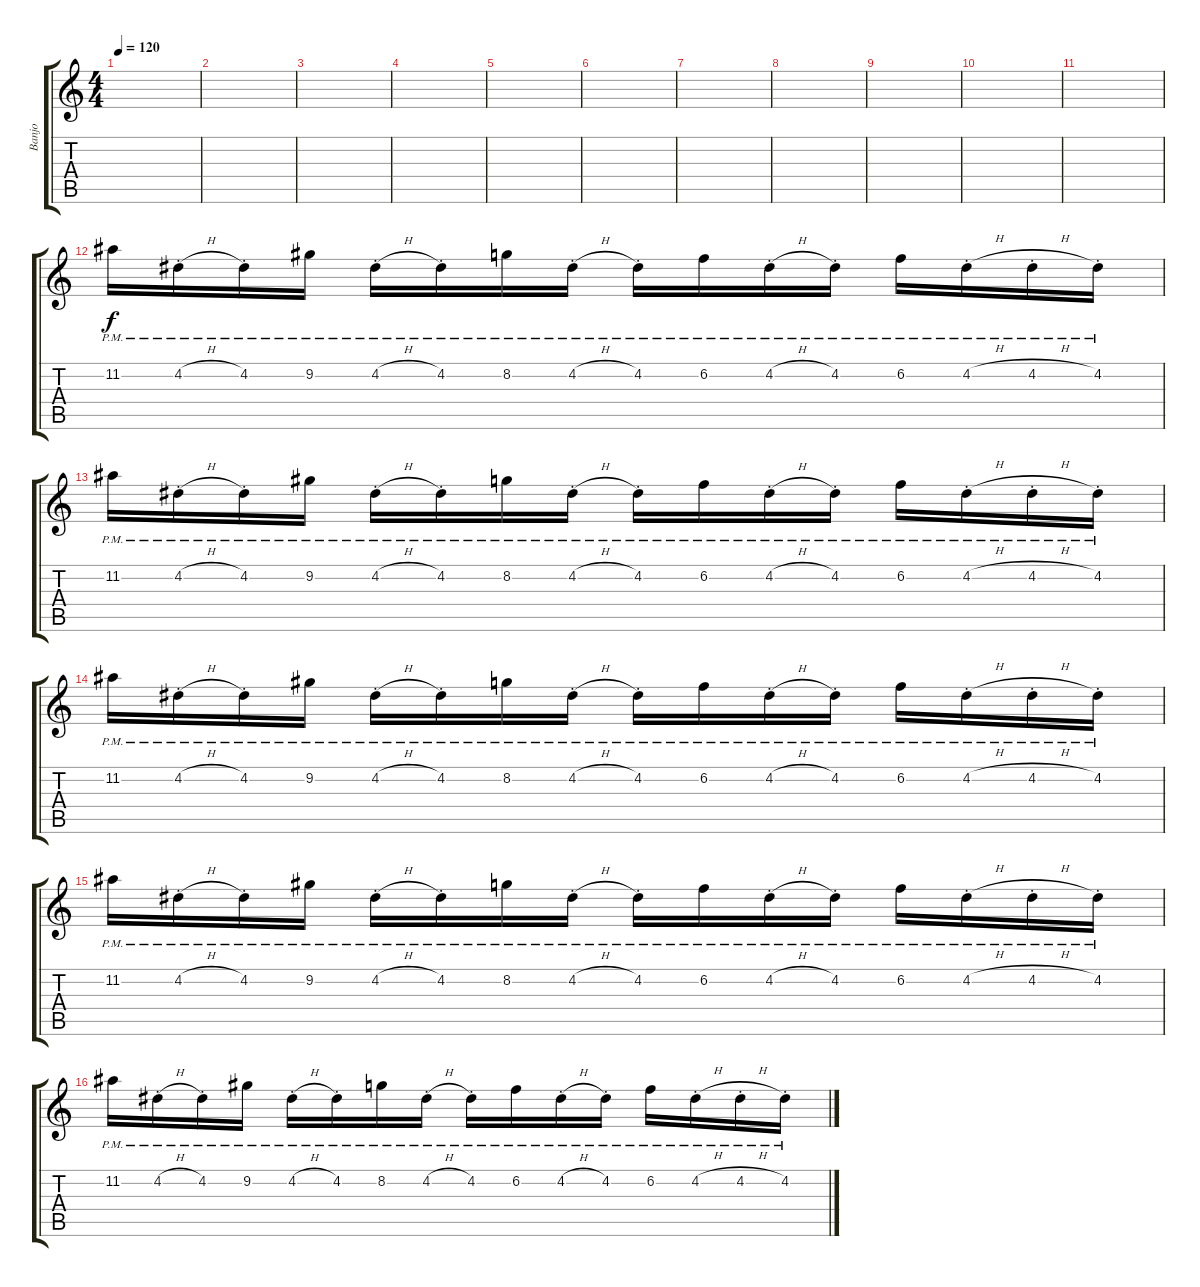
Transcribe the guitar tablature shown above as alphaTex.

\track ("Banjo" "Banjo") {instrument acousticguitarsteel}
\staff {score tabs}
\tuning (E4 B3 G3 D3 A2 E2) {hide}
\ts (4 4)
\tempo 120
\clef g2
\ks c
|
|
|
|
|
|
|
|
|
|
|
11.2{pm}.16{volume 11 instrument banjo} 4.2{h pm st}.16 4.2{pm st}.16 9.2{pm}.16 4.2{h pm st}.16 4.2{pm st}.16 8.2{pm}.16 4.2{h pm st}.16 4.2{pm st}.16 6.2{pm}.16 4.2{h pm st}.16 4.2{pm st}.16 6.2{pm}.16 4.2{h pm st}.16 4.2{h pm st}.16 4.2{pm st}.16 |
11.2{pm}.16{volume 11 instrument banjo} 4.2{h pm st}.16 4.2{pm st}.16 9.2{pm}.16 4.2{h pm st}.16 4.2{pm st}.16 8.2{pm}.16 4.2{h pm st}.16 4.2{pm st}.16 6.2{pm}.16 4.2{h pm st}.16 4.2{pm st}.16 6.2{pm}.16 4.2{h pm st}.16 4.2{h pm st}.16 4.2{pm st}.16 |
11.2{pm}.16{volume 11 instrument banjo} 4.2{h pm st}.16 4.2{pm st}.16 9.2{pm}.16 4.2{h pm st}.16 4.2{pm st}.16 8.2{pm}.16 4.2{h pm st}.16 4.2{pm st}.16 6.2{pm}.16 4.2{h pm st}.16 4.2{pm st}.16 6.2{pm}.16 4.2{h pm st}.16 4.2{h pm st}.16 4.2{pm st}.16 |
11.2{pm}.16{volume 11 instrument banjo} 4.2{h pm st}.16 4.2{pm st}.16 9.2{pm}.16 4.2{h pm st}.16 4.2{pm st}.16 8.2{pm}.16 4.2{h pm st}.16 4.2{pm st}.16 6.2{pm}.16 4.2{h pm st}.16 4.2{pm st}.16 6.2{pm}.16 4.2{h pm st}.16 4.2{h pm st}.16 4.2{pm st}.16 |
11.2{pm}.16{volume 11 instrument banjo} 4.2{h pm st}.16 4.2{pm st}.16 9.2{pm}.16 4.2{h pm st}.16 4.2{pm st}.16 8.2{pm}.16 4.2{h pm st}.16 4.2{pm st}.16 6.2{pm}.16 4.2{h pm st}.16 4.2{pm st}.16 6.2{pm}.16 4.2{h pm st}.16 4.2{h pm st}.16 4.2{pm st}.16
